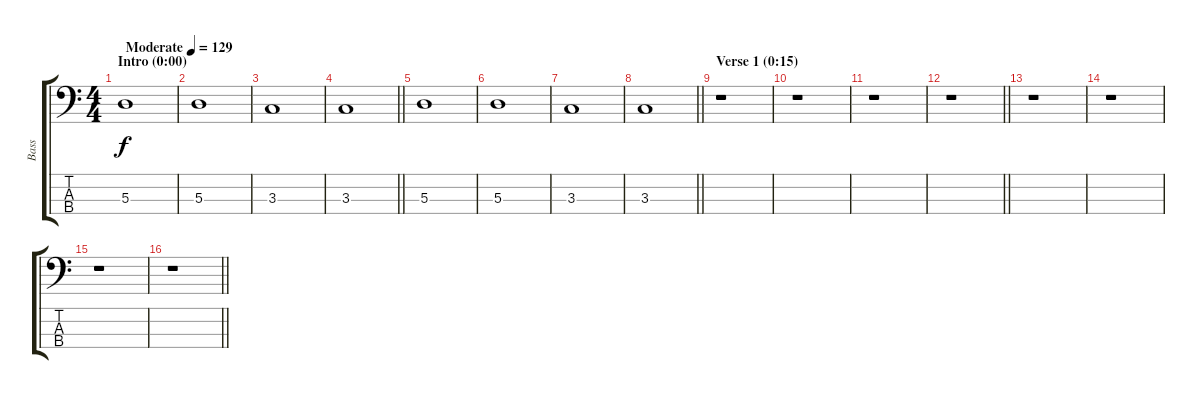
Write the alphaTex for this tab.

\track ("Bass" "Bass") {instrument electricbassfinger}
\staff {score tabs}
\tuning (G2 D2 A1 E1) {hide}
\ts (4 4)
\section ("" "Intro (0:00)")
\tempo (129 "Moderate")
\clef f4
\ks c
5.3.1{dy f instrument electricbassfinger} |
5.3.1 |
3.3.1 |
\barLineRight lightlight
3.3.1 |
5.3.1 |
5.3.1 |
3.3.1 |
\barLineRight lightlight
3.3.1 |
\section ("" "Verse 1 (0:15)")
r.1 |
r.1 |
r.1 |
\barLineRight lightlight
r.1 |
r.1 |
r.1 |
r.1 |
\barLineRight lightlight
r.1
